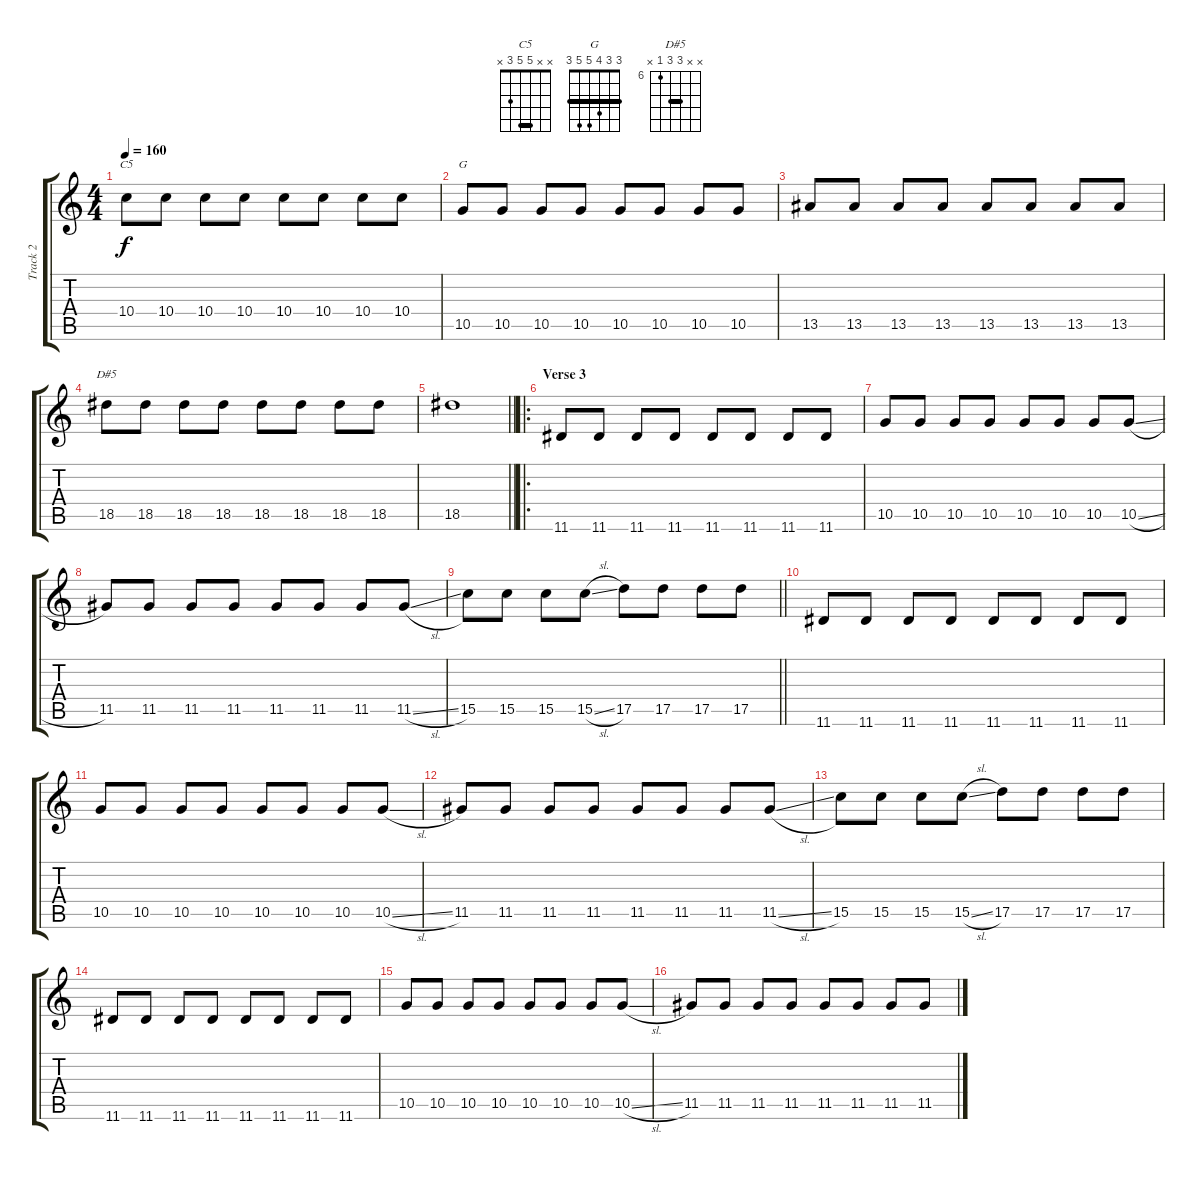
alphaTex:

\track ("Track 2" "Track 2") {instrument overdrivenguitar}
\staff {score tabs}
\tuning (E4 B3 G3 D3 A2 E2) {hide}
\chord ("C5" x x 5 5 3 x) {barre 5}
\chord ("G" 3 3 4 5 5 3) {barre 3}
\chord ("D#5" x x 8 8 6 x) {firstfret 6 barre 8}
\ts (4 4)
\tempo 160
\clef g2
\ks c
10.4.8{ch "C5" dy f} 10.4.8 10.4.8 10.4.8 10.4.8 10.4.8 10.4.8 10.4.8 |
10.5.8{ch "G"} 10.5.8 10.5.8 10.5.8 10.5.8 10.5.8 10.5.8 10.5.8 |
13.5.8 13.5.8 13.5.8 13.5.8 13.5.8 13.5.8 13.5.8 13.5.8 |
18.5.8{ch "D#5"} 18.5.8 18.5.8 18.5.8 18.5.8 18.5.8 18.5.8 18.5.8 |
\barLineRight lightlight
18.5.1 |
\ro
\section ("" "Verse 3")
11.6.8 11.6.8 11.6.8 11.6.8 11.6.8 11.6.8 11.6.8 11.6.8 |
10.5.8 10.5.8 10.5.8 10.5.8 10.5.8 10.5.8 10.5.8 10.5{sl}.8 |
11.5.8 11.5.8 11.5.8 11.5.8 11.5.8 11.5.8 11.5.8 11.5{sl}.8 |
\barLineRight lightlight
15.5.8 15.5.8 15.5.8 15.5{sl}.8 17.5.8 17.5.8 17.5.8 17.5.8 |
11.6.8 11.6.8 11.6.8 11.6.8 11.6.8 11.6.8 11.6.8 11.6.8 |
10.5.8 10.5.8 10.5.8 10.5.8 10.5.8 10.5.8 10.5.8 10.5{sl}.8 |
11.5.8 11.5.8 11.5.8 11.5.8 11.5.8 11.5.8 11.5.8 11.5{sl}.8 |
15.5.8 15.5.8 15.5.8 15.5{sl}.8 17.5.8 17.5.8 17.5.8 17.5.8 |
11.6.8 11.6.8 11.6.8 11.6.8 11.6.8 11.6.8 11.6.8 11.6.8 |
10.5.8 10.5.8 10.5.8 10.5.8 10.5.8 10.5.8 10.5.8 10.5{sl}.8 |
11.5.8 11.5.8 11.5.8 11.5.8 11.5.8 11.5.8 11.5.8 11.5{sl}.8
